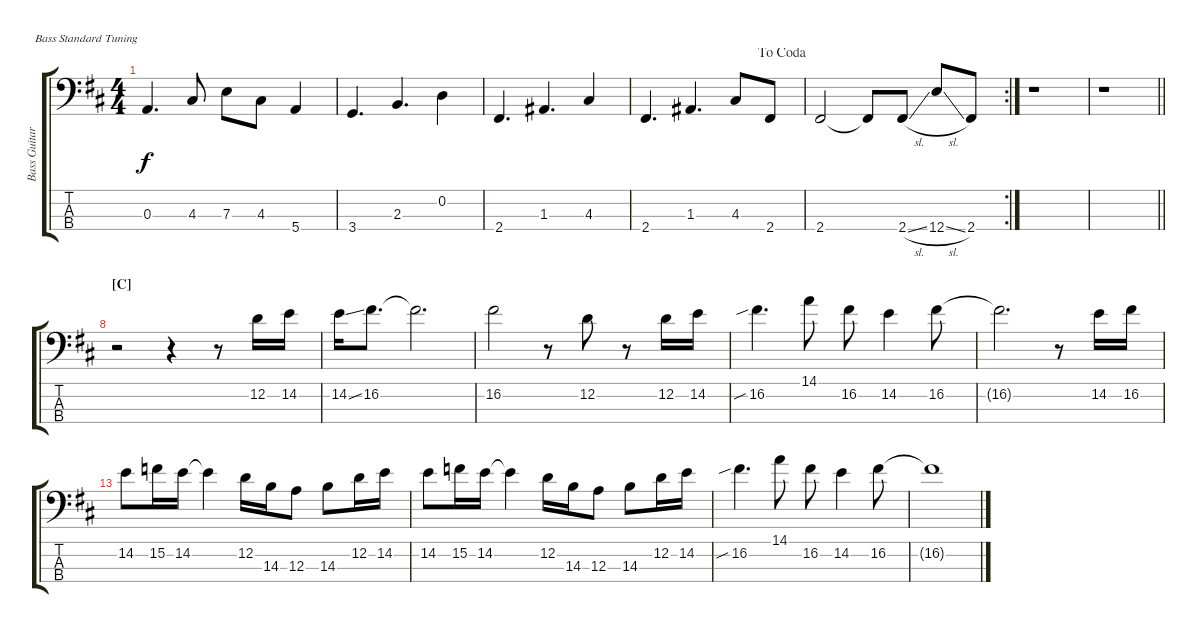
\bracketExtendMode groupsimilarinstruments
\multiTrackTrackNamePolicy hidden
\firstSystemTrackNameMode fullname
\otherSystemsTrackNameMode fullname
\otherSystemsTrackNameOrientation horizontal
\defaultBarNumberDisplay FirstOfSystem
\track ("Bass Guitar" "E-Bass") {instrument electricbassfinger}
\staff {score tabs}
\tuning (G2 D2 A1 E1)
\ts (4 4)
\tempo (90 hide)
\clef f4
\scale
0.168552
\ks d
0.3.4{d dy f} 4.3.8 7.3.8 4.3.8 5.4.4 |
\scale
0.127329 3.4.4{d} 2.3.4{d} 0.2.4 |
\scale
0.141636 2.4.4{d} 1.3.4{d} 4.3.4 |
\jump dacoda
\scale
0.162493 2.4.4{d} 1.3.4{d} 4.3.8 2.4.8 |
\rc 2
2.4.2 2.4{t}.8 2.4{sl}.8 12.4{sl}.8 2.4.8 |
r.1 |
\barLineRight lightlight
r.1 |
\section ("C" "")
r.2 r.4 r.8 12.2.16 14.2.16 |
14.2{ss}.16 16.2.8{d} 16.2{t}.2{d} |
16.2.2 r.8 12.2.8 r.8 12.2.16 14.2.16 |
16.2{sib}.4{d} 14.1.8 16.2.8 14.2.4 16.2.8 |
16.2{t}.2{d} r.8 14.2.16 16.2.16 |
14.2.8 15.2.16 14.2.16 14.2{t}.4 12.2.16 14.3.16 12.3.8 14.3.8 12.2.16 14.2.16 |
14.2.8 15.2.16 14.2.16 14.2{t}.4 12.2.16 14.3.16 12.3.8 14.3.8 12.2.16 14.2.16 |
16.2{sib}.4{d} 14.1.8 16.2.8 14.2.4 16.2.8 |
16.2{t}.1
